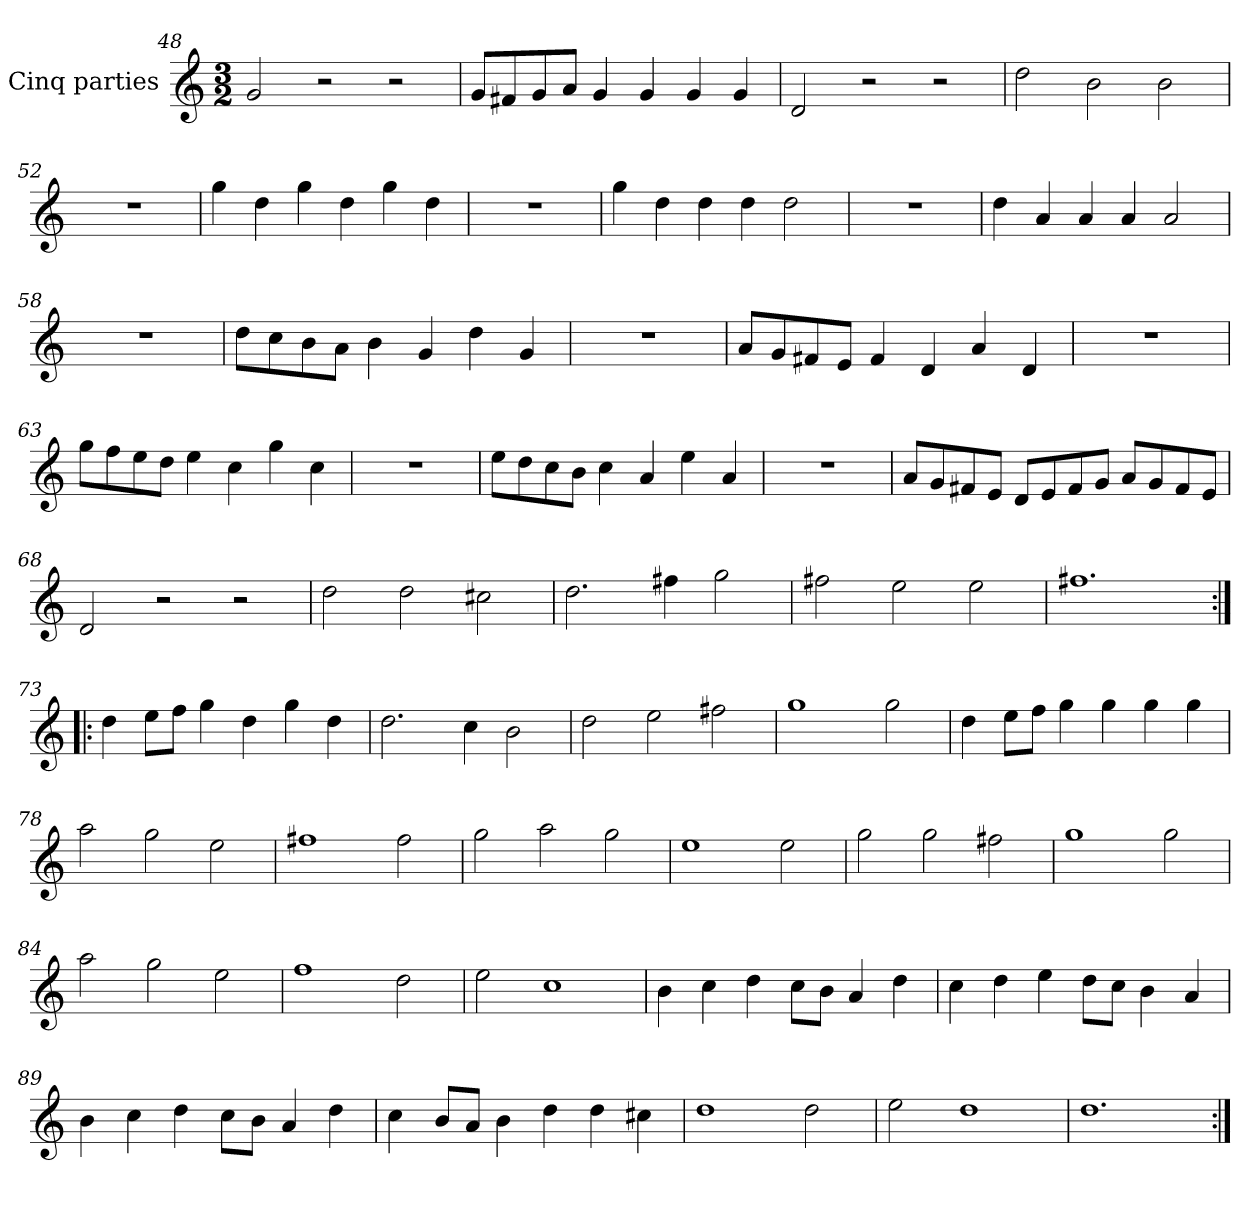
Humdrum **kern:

**kern
*part1
*staff1
*I"Cinq parties
*clefG2
*k[]
*M3/2
=48
2g/
2r
2r
=49
8g/L
8f#X/
8g/
8a/J
4g/
4g/
4g/
4g/
=50
2d/
2r
2r
!!LO:LB:g=z
=51
2dd\
2b\
2b\
=52
1.r
=53
4gg\
4dd\
4gg\
4dd\
4gg\
4dd\
=54
1.r
=55
4gg\
4dd\
4dd\
4dd\
2dd\
=56
1.r
=57
4dd\
4a/
4a/
4a/
2a/
=58
1.r
=59
8dd\L
8cc\
8b\
8a\J
4b\
4g/
4dd\
4g/
=60
1.r
!!LO:LB:g=z
=61
8a/L
8g/
8f#X/
8e/J
4f#/
4d/
4a/
4d/
=62
1.r
=63
8gg\L
8ff\
8ee\
8dd\J
4ee\
4cc\
4gg\
4cc\
=64
1.r
=65
8ee\L
8dd\
8cc\
8b\J
4cc\
4a/
4ee\
4a/
=66
1.r
!!LO:LB:g=z
=67
8a/L
8g/
8f#X/
8e/J
8d/L
8e/
8f#/
8g/J
8a/L
8g/
8f#/
8e/J
=68
2d/
2r
2r
=69
2dd\
2dd\
2cc#X\
=70
2.dd\
4ff#X\
2gg\
=71
2ff#X\
2ee\
2ee\
=72
1.ff#X
=73:|!|:
4dd\
8ee\L
8ff\J
4gg\
4dd\
4gg\
4dd\
!!LO:LB:g=z
=74
2.dd\
4cc\
2b\
=75
2dd\
2ee\
2ff#X\
=76
1gg
2gg\
=77
4dd\
8ee\L
8ff\J
4gg\
4gg\
4gg\
4gg\
=78
2aa\
2gg\
2ee\
=79
1ff#X
2ff#\
=80
2gg\
2aa\
2gg\
=81
1ee
2ee\
=82
2gg\
2gg\
2ff#X\
!!LO:LB:g=z
=83
1gg
2gg\
=84
2aa\
2gg\
2ee\
=85
1ff
2dd\
=86
2ee\
1cc
=87
4b\
4cc\
4dd\
8cc\L
8b\J
4a/
4dd\
=88
4cc\
4dd\
4ee\
8dd\L
8cc\J
4b\
4a/
=89
4b\
4cc\
4dd\
8cc\L
8b\J
4a/
4dd\
!!LO:PB:g=z
=90
4cc\
8b/L
8a/J
4b\
4dd\
4dd\
4cc#X\
=91
1dd
2dd\
=92
2ee\
1dd
=93
1.dd
=:|!
*-
